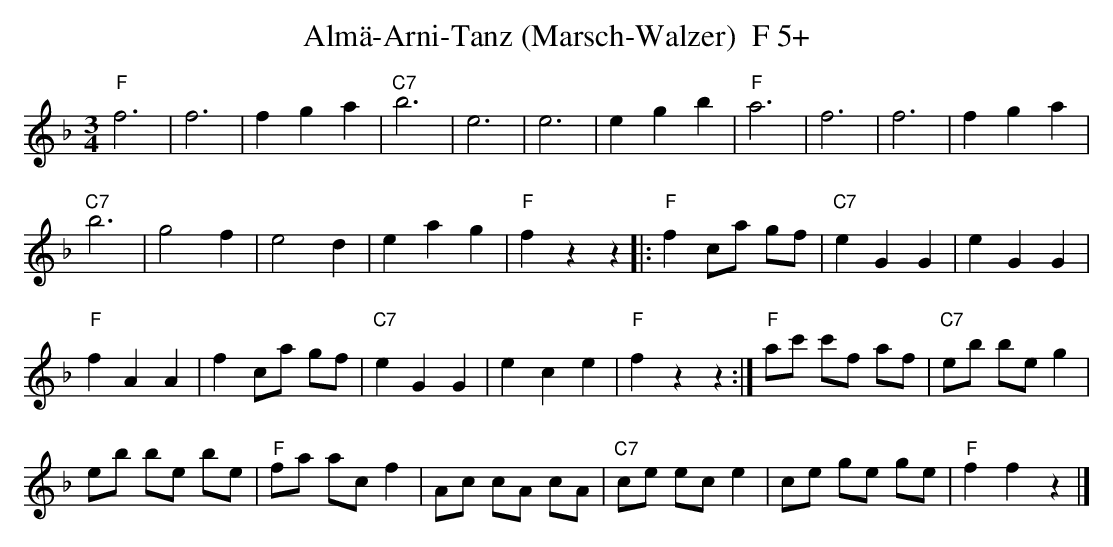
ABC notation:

X:1
T:Alm\"a-Arni-Tanz (Marsch-Walzer)  F 5+
M:3/4
L:1/4
K:F %%MIDI gchordon
"F"f3 | f3 | fga | "C7"b3 | e3 | e3 | egb | "F"a3 | f3 | f3 | fga |
"C7"b3 | g2f | e2d | eag | "F"fzz |: [L:1/8] "F"f2 ca gf | "C7"e2G2G2 | e2G2G2 |
"F"f2A2A2 | f2ca gf | "C7"e2G2G2 | e2c2e2 | "F"f2z2z2 :| "F"ac' c'f af | "C7"eb be g2 |
eb be be | "F"fa acf2 | Ac cA cA | "C7"ce ece2 | ce ge ge | "F"f2f2z2 |]
